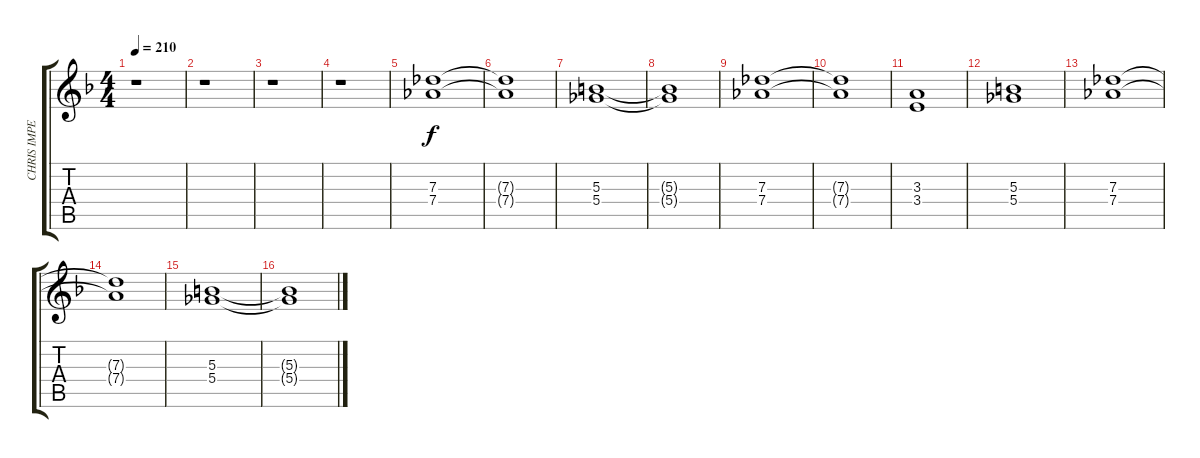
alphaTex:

\track ("CHRIS IMPELLITTERI - LEAD GUITAR" "CHRIS IMPE") {instrument overdrivenguitar}
\staff {score tabs}
\tuning (Eb4 Bb3 Gb3 Db3 Ab2 Eb2) {hide}
\ts (4 4)
\tempo 210
\clef g2
\ks f
r.1{dy f} |
r.1 |
r.1 |
r.1 |
(7.3 7.4).1 |
(7.3{t} 7.4{t}).1 |
(5.3 5.4).1 |
(5.3{t} 5.4{t}).1 |
(7.3 7.4).1 |
(7.3{t} 7.4{t}).1 |
(3.3 3.4).1 |
(5.3 5.4).1 |
(7.3 7.4).1 |
(7.3{t} 7.4{t}).1 |
(5.3 5.4).1 |
(5.3{t} 5.4{t}).1
